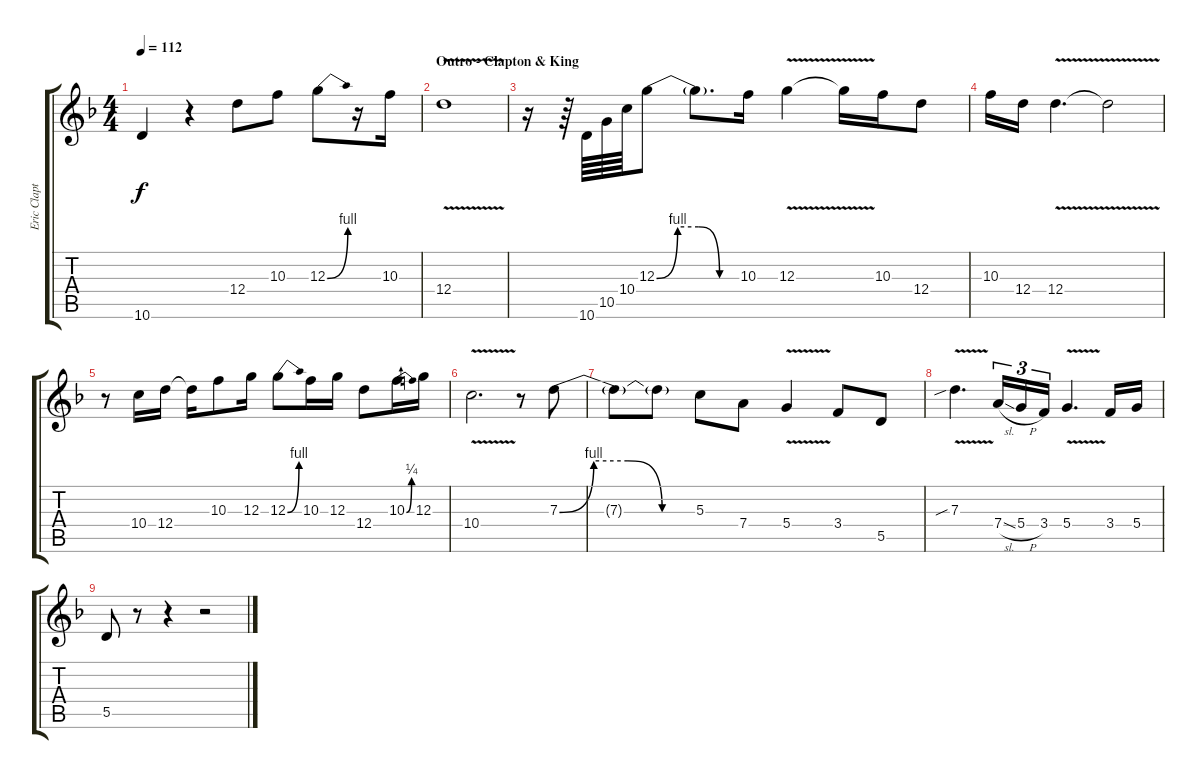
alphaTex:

\track ("Eric Clapton" "Eric Clapt") {instrument distortionguitar}
\staff {score tabs}
\tuning (E4 B3 G3 D3 A2 E2) {hide}
\ts (4 4)
\tempo 112
\clef g2
\ks f
10.6.4{dy f} r.4 12.4.8 10.3.8 12.3{be (bend 0 0 60 4)}.8 r.16 10.3.16 |
\section ("" "Outro - Clapton & King")
12.4{v}.1 |
r.16 r.64 10.6.64 10.5.64 10.4.64 12.3{be (custom 0 0 15 4 30 4 45 0 60 0)}.8 12.3{t}.8{d} 10.3.16 12.3{v}.4 12.3{t}.16 10.3.16 12.4.8 |
10.3.16 12.4.16 12.4{v}.4{d} 12.4{t}.2 |
r.8 10.4.16 12.4.16 12.4{t}.16 10.3.8 12.3.16 12.3{be (bend 0 0 60 4)}.8 10.3.16 12.3.16 12.4.8 10.3{be (bend 0 0 60 1)}.16 12.3.16 |
10.4{v}.2{d} r.8 7.3{be (custom 0 0 15 4 30 4 45 0 60 0)}.8 |
7.3{t}.8 7.3{t}.8 5.3.8 7.4.8 5.4{v}.4 3.4.8 5.5.8 |
7.3{v sib}.4{d} 7.4{sl}.16{tu (3 2)} 5.4{h}.16{tu (3 2)} 3.4.16{tu (3 2)} 5.4{v}.4{d} 3.4.16 5.4.16 |
5.5.8 r.8 r.4 r.2
